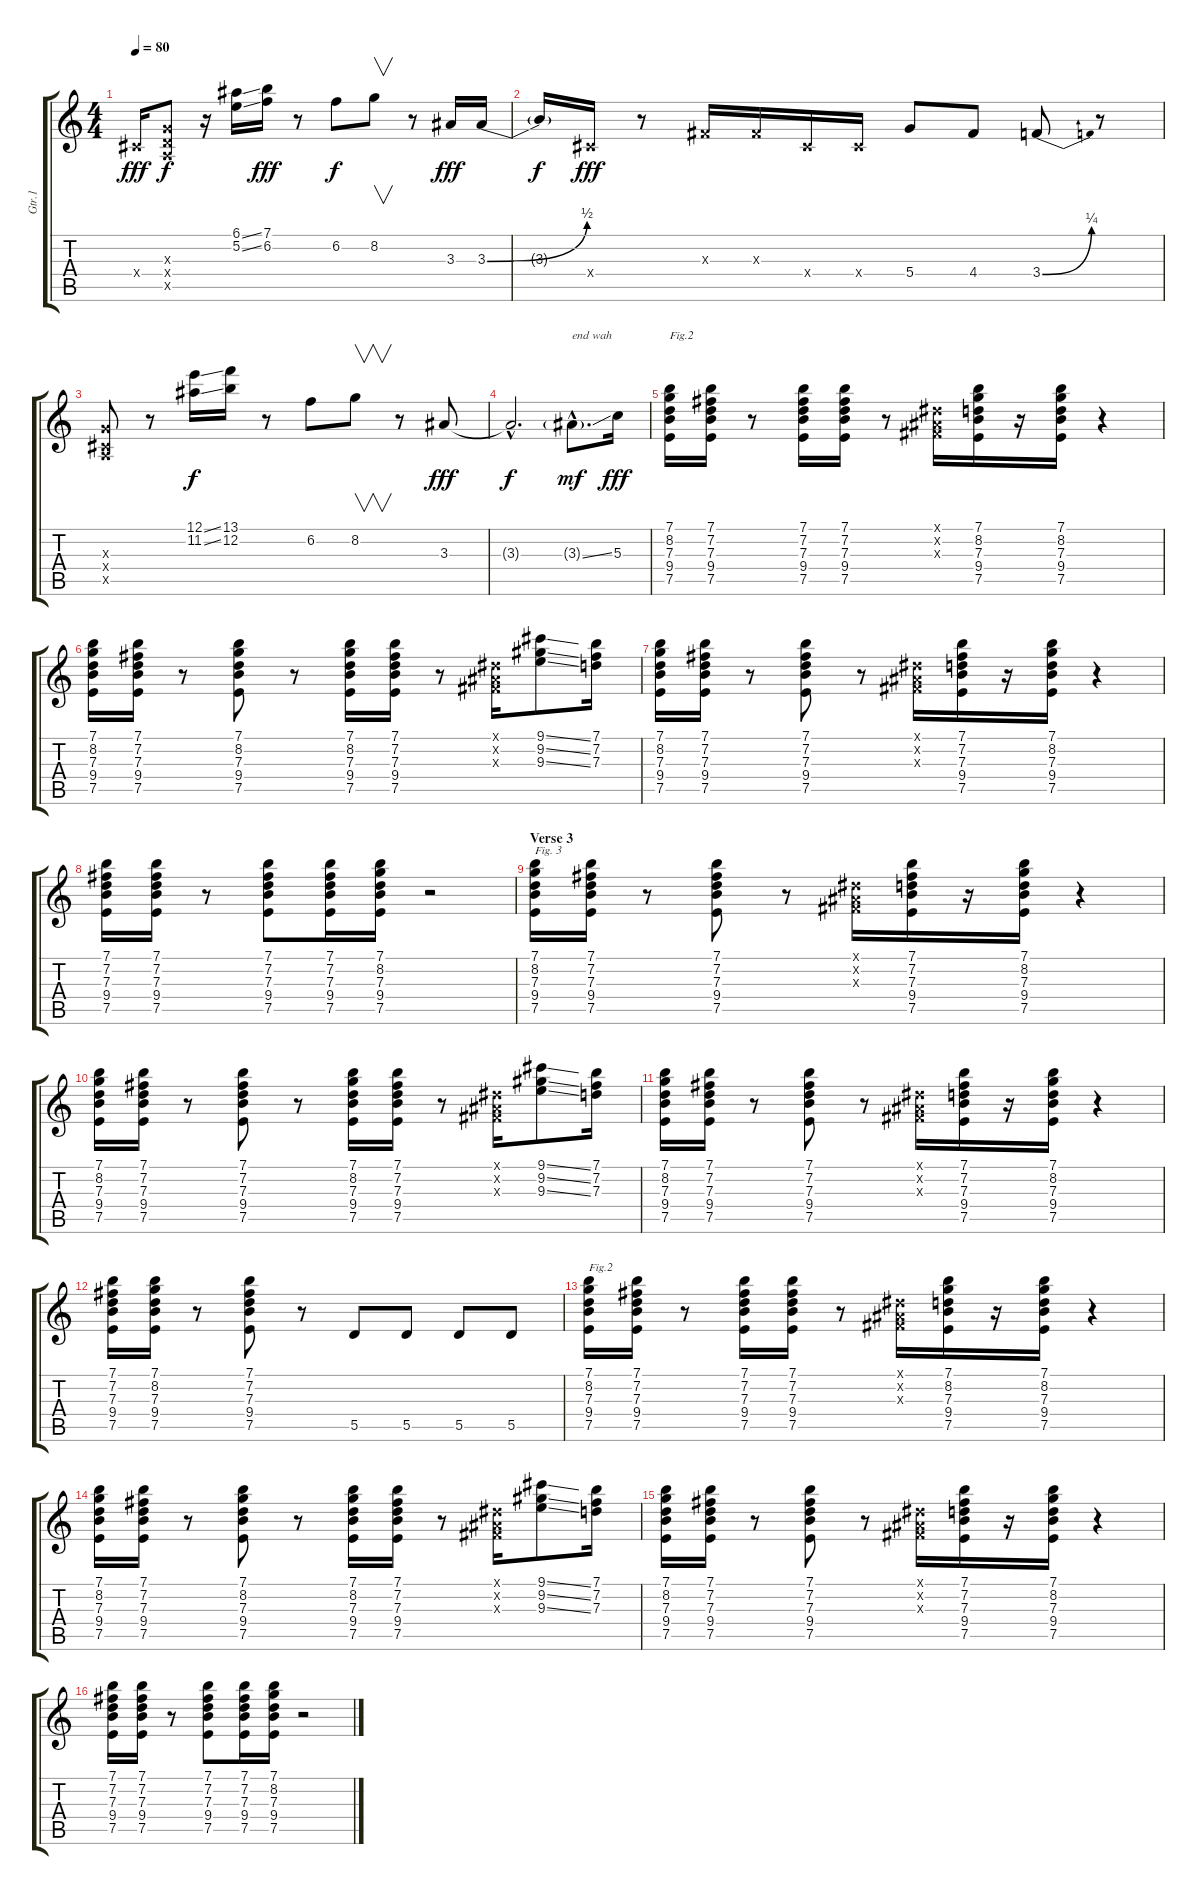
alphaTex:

\track ("Gtr.1" "Gtr.1") {instrument overdrivenguitar}
\staff {score tabs}
\tuning (E4 B3 G3 D3 A2 E2) {hide}
\ts (4 4)
\tempo 80
\clef g2
\ks c
-1.4{x}.16{dy fff} (0.3{x} 0.4{x} 0.5{x}).8{dy f} r.16 (6.1{ss} 5.2{ss}).16 (7.1 6.2).16{dy fff} r.8 6.2.8{dy f} 8.2.8{v} r.8 3.3.16{dy fff} 3.3{be (bend 0 0 60 2)}.16 |
3.3{t}.16{dy f} -1.4{x}.16{dy fff} r.8 -1.3{x}.16 -1.3{x}.16 -1.4{x}.16 -1.4{x}.16 5.4.8 4.4.8 3.4{be (bend 0 0 60 1)}.8 r.8 |
(0.3{x} -1.4{x} 0.5{x}).8 r.8 (12.1{ss} 11.2{ss}).16{dy f} (13.1 12.2).16 r.8 6.2.8 8.2.8{v} r.8 3.3.8{dy fff} |
3.3{hac t}.2{d dy f} 3.3{ss g hac}.8{d txt "end wah" dy mf} 5.3.16{dy fff} |
(7.1 8.2 7.3 9.4 7.5).16{txt "Fig.2"} (7.1 7.2 7.3 9.4 7.5).16 r.8 (7.1 7.2 7.3 9.4 7.5).16 (7.1 7.2 7.3 9.4 7.5).16 r.8 (-1.1{x} -1.2{x} -1.3{x}).16 (7.1 8.2 7.3 9.4 7.5).16 r.16 (7.1 8.2 7.3 9.4 7.5).16 r.4 |
(7.1 8.2 7.3 9.4 7.5).16 (7.1 7.2 7.3 9.4 7.5).16 r.8 (7.1 8.2 7.3 9.4 7.5).8 r.8 (7.1 8.2 7.3 9.4 7.5).16 (7.1 7.2 7.3 9.4 7.5).16 r.8 (-1.1{x} -1.2{x} -1.3{x}).16 (9.1{ss} 9.2{ss} 9.3{ss}).8 (7.1 7.2 7.3).16 |
(7.1 8.2 7.3 9.4 7.5).16 (7.1 7.2 7.3 9.4 7.5).16 r.8 (7.1 7.2 7.3 9.4 7.5).8 r.8 (-1.1{x} -1.2{x} -1.3{x}).16 (7.1 7.2 7.3 9.4 7.5).16 r.16 (7.1 8.2 7.3 9.4 7.5).16 r.4 |
(7.1 7.2 7.3 9.4 7.5).16 (7.1 7.2 7.3 9.4 7.5).16 r.8 (7.1 7.2 7.3 9.4 7.5).8 (7.1 7.2 7.3 9.4 7.5).16 (7.1 8.2 7.3 9.4 7.5).16 r.2 |
\section ("" "Verse 3")
(7.1 8.2 7.3 9.4 7.5).16{txt "Fig. 3"} (7.1 7.2 7.3 9.4 7.5).16 r.8 (7.1 7.2 7.3 9.4 7.5).8 r.8 (-1.1{x} -1.2{x} -1.3{x}).16 (7.1 7.2 7.3 9.4 7.5).16 r.16 (7.1 8.2 7.3 9.4 7.5).16 r.4 |
(7.1 8.2 7.3 9.4 7.5).16 (7.1 7.2 7.3 9.4 7.5).16 r.8 (7.1 7.2 7.3 9.4 7.5).8 r.8 (7.1 8.2 7.3 9.4 7.5).16 (7.1 7.2 7.3 9.4 7.5).16 r.8 (-1.1{x} -1.2{x} -1.3{x}).16 (9.1{ss} 9.2{ss} 9.3{ss}).8 (7.1 7.2 7.3).16 |
(7.1 8.2 7.3 9.4 7.5).16 (7.1 7.2 7.3 9.4 7.5).16 r.8 (7.1 7.2 7.3 9.4 7.5).8 r.8 (-1.1{x} -1.2{x} -1.3{x}).16 (7.1 7.2 7.3 9.4 7.5).16 r.16 (7.1 8.2 7.3 9.4 7.5).16 r.4 |
(7.1 7.2 7.3 9.4 7.5).16 (7.1 8.2 7.3 9.4 7.5).16 r.8 (7.1 7.2 7.3 9.4 7.5).8 r.8 5.5.8 5.5.8 5.5.8 5.5.8 |
(7.1 8.2 7.3 9.4 7.5).16{txt "Fig.2"} (7.1 7.2 7.3 9.4 7.5).16 r.8 (7.1 7.2 7.3 9.4 7.5).16 (7.1 7.2 7.3 9.4 7.5).16 r.8 (-1.1{x} -1.2{x} -1.3{x}).16 (7.1 8.2 7.3 9.4 7.5).16 r.16 (7.1 8.2 7.3 9.4 7.5).16 r.4 |
(7.1 8.2 7.3 9.4 7.5).16 (7.1 7.2 7.3 9.4 7.5).16 r.8 (7.1 8.2 7.3 9.4 7.5).8 r.8 (7.1 8.2 7.3 9.4 7.5).16 (7.1 7.2 7.3 9.4 7.5).16 r.8 (-1.1{x} -1.2{x} -1.3{x}).16 (9.1{ss} 9.2{ss} 9.3{ss}).8 (7.1 7.2 7.3).16 |
(7.1 8.2 7.3 9.4 7.5).16 (7.1 7.2 7.3 9.4 7.5).16 r.8 (7.1 7.2 7.3 9.4 7.5).8 r.8 (-1.1{x} -1.2{x} -1.3{x}).16 (7.1 7.2 7.3 9.4 7.5).16 r.16 (7.1 8.2 7.3 9.4 7.5).16 r.4 |
(7.1 7.2 7.3 9.4 7.5).16 (7.1 7.2 7.3 9.4 7.5).16 r.8 (7.1 7.2 7.3 9.4 7.5).8 (7.1 7.2 7.3 9.4 7.5).16 (7.1 8.2 7.3 9.4 7.5).16 r.2
